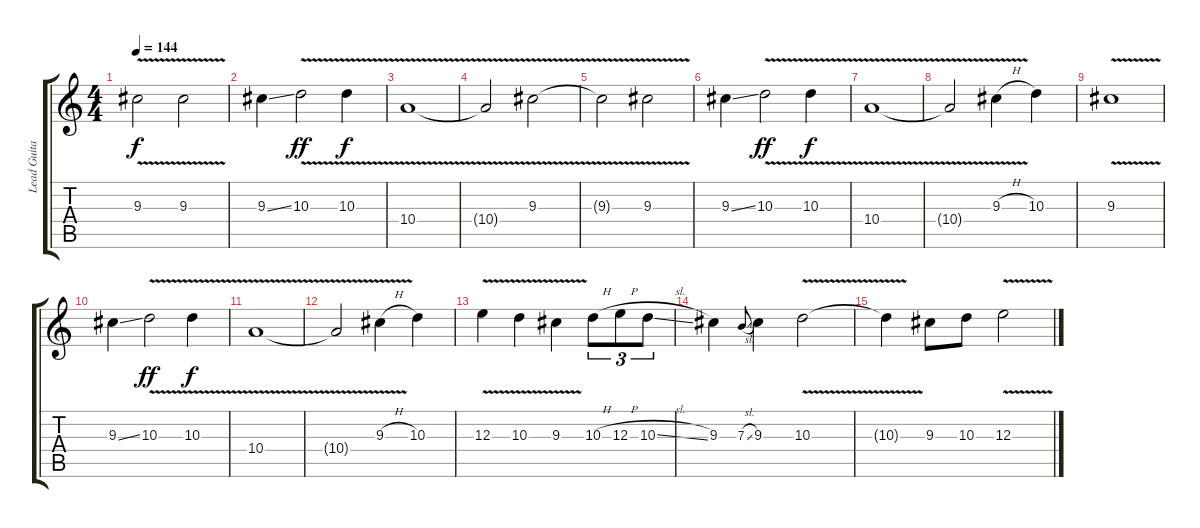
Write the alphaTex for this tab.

\track ("Lead Guitar Delay Repeats (Ignore Me)" "Lead Guita") {instrument overdrivenguitar}
\staff {score tabs}
\tuning (Db4 Ab3 E3 B2 Gb2 Db2) {hide}
\ts (4 4)
\tempo 144
\clef g2
\ks c
9.3{v t}.2{dy f} 9.3{v}.2 |
9.3{ss}.4 10.3{v}.2{dy ff} 10.3{v}.4{dy f} |
10.4{v}.1 |
10.4{v t}.2{volume 8} 9.3{v}.2 |
9.3{v t}.2 9.3{v}.2 |
9.3{ss}.4 10.3{v}.2{dy ff} 10.3{v}.4{dy f} |
10.4{v}.1 |
10.4{v t}.2{volume 2} 9.3{v h}.4 10.3.4 |
9.3{v}.1 |
9.3{ss}.4 10.3{v}.2{dy ff} 10.3{v}.4{dy f} |
10.4{v}.1 |
10.4{v t}.2{volume 0} 9.3{v h}.4 10.3.4 |
12.3{v}.4 10.3{v}.4 9.3{v}.4 10.3{h}.8{tu (3 2)} 12.3{h}.8{tu (3 2)} 10.3{sl}.8{tu (3 2)} |
9.3.4 7.3{sl}.8{gr onbeat} 9.3.4 10.3{v}.2 |
10.3{t}.4 9.3.8 10.3.8 12.3{v}.2
